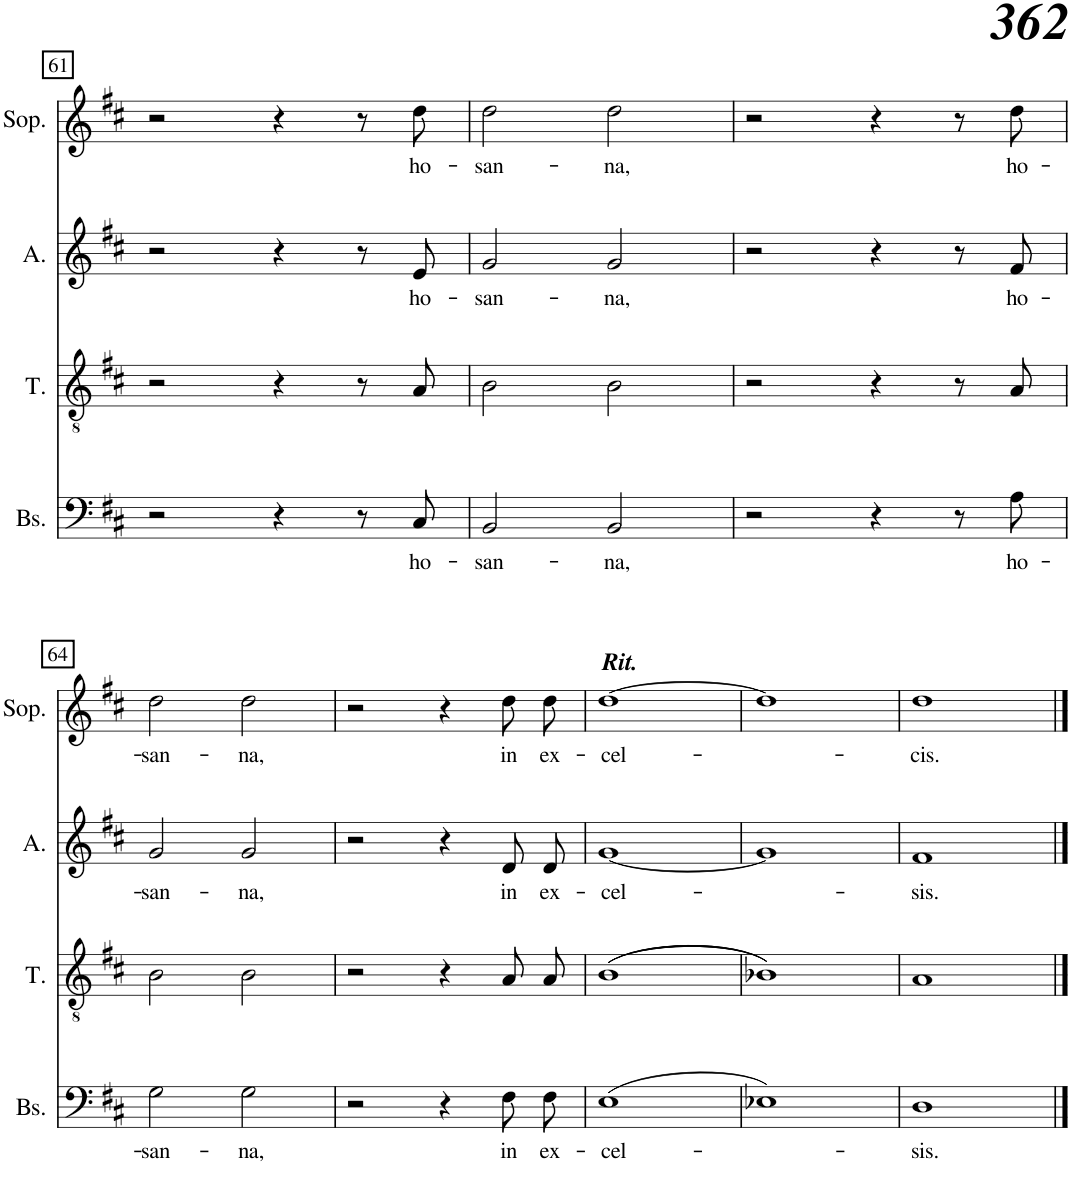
**kern	**text	**kern	**kern	**text	**kern	**text
*part4	*part4	*part3	*part2	*part2	*part1	*part1
*staff4	*staff4	*staff3	*staff2	*staff2	*staff1	*staff1
*I"Bas	*	*I"Tenor	*I"Alt	*	*I"Sopraan	*
*I'Bs.	*	*I'T.	*I'A.	*	*I'Sop.	*
!!LO:PB:g=z
*clefF4	*	*clefGv2	*clefG2	*	*clefG2	*
*k[f#c#]	*	*k[f#c#]	*k[f#c#]	*	*k[f#c#]	*
*M2/2	*	*M2/2	*M2/2	*	*M2/2	*
=61	=61	=61	=61	=61	=61	=61
2r	.	2r	2r	.	2r	.
4r	.	4r	4r	.	4r	.
8r	.	8r	8r	.	8r	.
!	!LO:LY:b	!	!	!LO:LY:b	!	!LO:LY:b
8C#/	ho-	8A/	8e/	ho-	8dd\	ho-
=62	=62	=62	=62	=62	=62	=62
!	!LO:LY:b	!	!	!LO:LY:b	!	!LO:LY:b
2BB/	-san-	2B\	2g/	-san-	2dd\	-san-
!	!LO:LY:b	!	!	!LO:LY:b	!	!LO:LY:b
2BB/	-na,	2B\	2g/	-na,	2dd\	-na,
=63	=63	=63	=63	=63	=63	=63
2r	.	2r	2r	.	2r	.
4r	.	4r	4r	.	4r	.
8r	.	8r	8r	.	8r	.
!	!LO:LY:b	!	!	!LO:LY:b	!	!LO:LY:b
8A\	ho-	8A/	8f#/	ho-	8dd\	ho-
!!LO:LB:g=z
=64	=64	=64	=64	=64	=64	=64
!	!LO:LY:b	!	!	!LO:LY:b	!	!LO:LY:b
2G\	-san-	2B\	2g/	-san-	2dd\	-san-
!	!LO:LY:b	!	!	!LO:LY:b	!	!LO:LY:b
2G\	-na,	2B\	2g/	-na,	2dd\	-na,
=65	=65	=65	=65	=65	=65	=65
2r	.	2r	2r	.	2r	.
4r	.	4r	4r	.	4r	.
!	!LO:LY:b	!	!	!LO:LY:b	!	!LO:LY:b
8F#\L	in	8A/L	8d/L	in	8dd\L	in
!	!LO:LY:b	!	!	!LO:LY:b	!	!LO:LY:b
8F#\J	ex-	8A/J	8d/J	ex-	8dd\J	ex-
=66	=66	=66	=66	=66	=66	=66
!	!	!	!	!	!LO:TX:a:Bi:t=Rit.	!
!	!LO:LY:b	!	!	!LO:LY:b	!	!LO:LY:b
(1E	-cel-	((1B	[1g	-cel-	[1dd	-cel-
=67	=67	=67	=67	=67	=67	=67
1E-X)	.	1B-X))	1g]	.	1dd]	.
=68	=68	=68	=68	=68	=68	=68
!	!LO:LY:b	!	!	!LO:LY:b	!	!LO:LY:b
1D	-sis.	1A	1f#	-sis.	1dd	-cis.
==	==	==	==	==	==	==
*-	*-	*-	*-	*-	*-	*-
